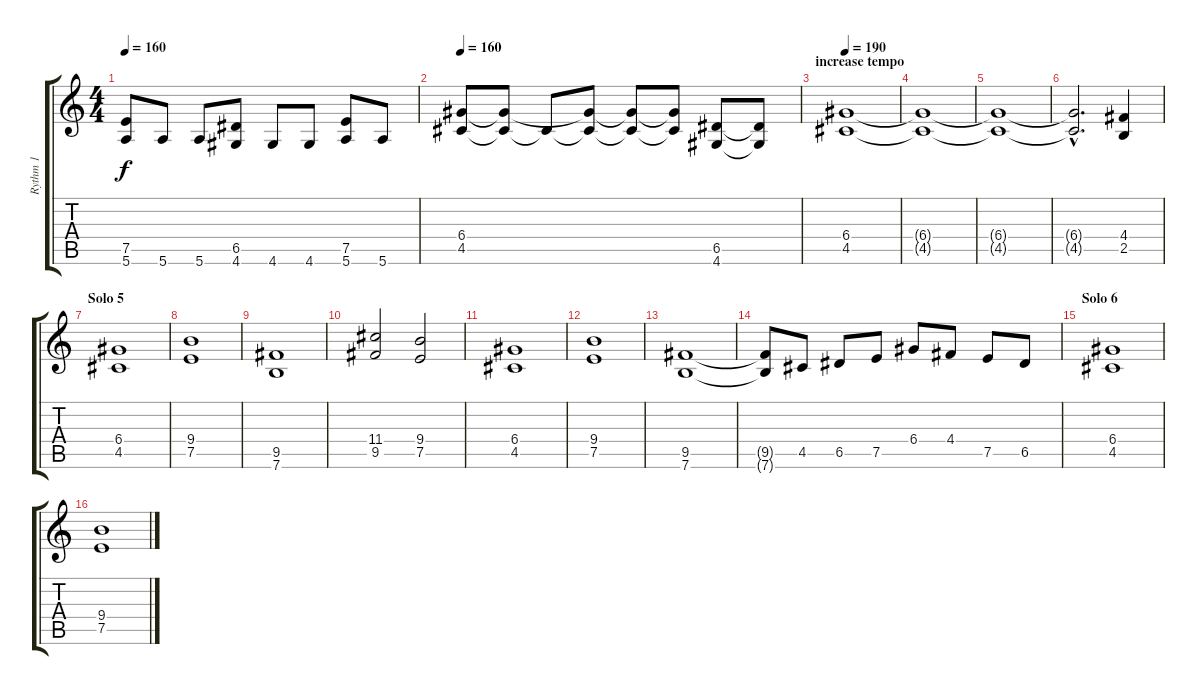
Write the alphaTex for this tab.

\track ("Rythm 1" "Rythm 1") {instrument distortionguitar}
\staff {score tabs}
\tuning (E4 B3 G3 D3 A2 E2) {hide}
\ts (4 4)
\tempo 160
\clef g2
\ks c
(7.5 5.6).8{dy f} 5.6.8 5.6.8 (6.5 4.6).8 4.6.8 4.6.8 (7.5 5.6).8 5.6.8 |
\tempo 160
(6.4 4.5).8 (6.4{t} 4.5{t}).8 4.5{t}.8 (6.4{t} 4.5{t}).8 (6.4{t} 4.5{t}).8 (6.4{t} 4.5{t}).8 (6.5 4.6).8 (6.5{t} 4.6{t}).8 |
\section ("" "increase tempo")
\tempo 190
(6.4 4.5).1 |
(6.4{t} 4.5{t}).1 |
(6.4{t} 4.5{t}).1 |
(6.4{hac t} 4.5{hac t}).2{d} (4.4 2.5).4 |
\section ("" "Solo 5")
(6.4 4.5).1 |
(9.4 7.5).1 |
(9.5 7.6).1 |
(11.4 9.5).2 (9.4 7.5).2 |
(6.4 4.5).1 |
(9.4 7.5).1 |
(9.5 7.6).1 |
(9.5{t} 7.6{t}).8 4.5.8 6.5.8 7.5.8 6.4.8 4.4.8 7.5.8 6.5.8 |
\section ("" "Solo 6")
(6.4 4.5).1 |
(9.4 7.5).1
